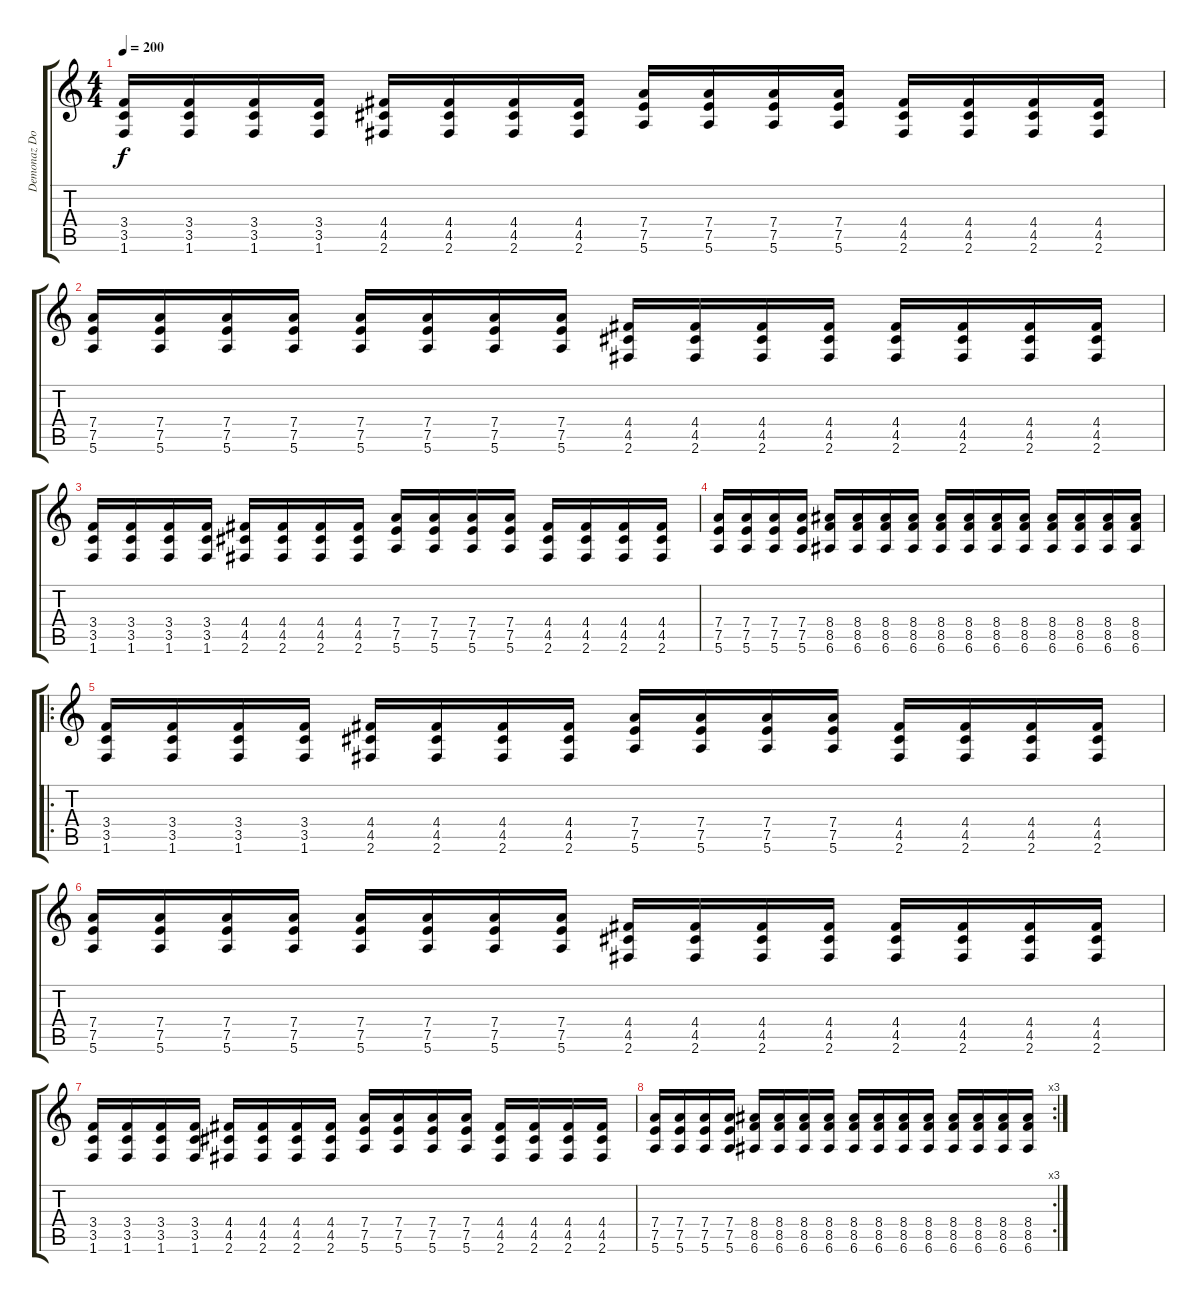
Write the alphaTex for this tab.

\track ("Demonaz Doom Occulta" "Demonaz Do") {instrument distortionguitar}
\staff {score tabs}
\tuning (E4 B3 G3 D3 A2 E2) {hide}
\ts (4 4)
\tempo 200
\clef g2
\ks c
(3.4 3.5 1.6).16{dy f volume 6 instrument distortionguitar} (3.4 3.5 1.6).16{volume 15 instrument distortionguitar} (3.4 3.5 1.6).16 (3.4 3.5 1.6).16 (4.4 4.5 2.6).16 (4.4 4.5 2.6).16 (4.4 4.5 2.6).16 (4.4 4.5 2.6).16 (7.4 7.5 5.6).16 (7.4 7.5 5.6).16 (7.4 7.5 5.6).16 (7.4 7.5 5.6).16 (4.4 4.5 2.6).16 (4.4 4.5 2.6).16 (4.4 4.5 2.6).16 (4.4 4.5 2.6).16 |
(7.4 7.5 5.6).16 (7.4 7.5 5.6).16 (7.4 7.5 5.6).16 (7.4 7.5 5.6).16 (7.4 7.5 5.6).16 (7.4 7.5 5.6).16 (7.4 7.5 5.6).16 (7.4 7.5 5.6).16 (4.4 4.5 2.6).16 (4.4 4.5 2.6).16 (4.4 4.5 2.6).16 (4.4 4.5 2.6).16 (4.4 4.5 2.6).16 (4.4 4.5 2.6).16 (4.4 4.5 2.6).16 (4.4 4.5 2.6).16 |
(3.4 3.5 1.6).16 (3.4 3.5 1.6).16 (3.4 3.5 1.6).16 (3.4 3.5 1.6).16 (4.4 4.5 2.6).16 (4.4 4.5 2.6).16 (4.4 4.5 2.6).16 (4.4 4.5 2.6).16 (7.4 7.5 5.6).16 (7.4 7.5 5.6).16 (7.4 7.5 5.6).16 (7.4 7.5 5.6).16 (4.4 4.5 2.6).16 (4.4 4.5 2.6).16 (4.4 4.5 2.6).16 (4.4 4.5 2.6).16 |
(7.4 7.5 5.6).16 (7.4 7.5 5.6).16 (7.4 7.5 5.6).16 (7.4 7.5 5.6).16 (8.4 8.5 6.6).16 (8.4 8.5 6.6).16 (8.4 8.5 6.6).16 (8.4 8.5 6.6).16 (8.4 8.5 6.6).16 (8.4 8.5 6.6).16 (8.4 8.5 6.6).16 (8.4 8.5 6.6).16 (8.4 8.5 6.6).16 (8.4 8.5 6.6).16 (8.4 8.5 6.6).16 (8.4 8.5 6.6).16 |
\ro
(3.4 3.5 1.6).16 (3.4 3.5 1.6).16 (3.4 3.5 1.6).16 (3.4 3.5 1.6).16 (4.4 4.5 2.6).16 (4.4 4.5 2.6).16 (4.4 4.5 2.6).16 (4.4 4.5 2.6).16 (7.4 7.5 5.6).16 (7.4 7.5 5.6).16 (7.4 7.5 5.6).16 (7.4 7.5 5.6).16 (4.4 4.5 2.6).16 (4.4 4.5 2.6).16 (4.4 4.5 2.6).16 (4.4 4.5 2.6).16 |
(7.4 7.5 5.6).16 (7.4 7.5 5.6).16 (7.4 7.5 5.6).16 (7.4 7.5 5.6).16 (7.4 7.5 5.6).16 (7.4 7.5 5.6).16 (7.4 7.5 5.6).16 (7.4 7.5 5.6).16 (4.4 4.5 2.6).16 (4.4 4.5 2.6).16 (4.4 4.5 2.6).16 (4.4 4.5 2.6).16 (4.4 4.5 2.6).16 (4.4 4.5 2.6).16 (4.4 4.5 2.6).16 (4.4 4.5 2.6).16 |
(3.4 3.5 1.6).16 (3.4 3.5 1.6).16 (3.4 3.5 1.6).16 (3.4 3.5 1.6).16 (4.4 4.5 2.6).16 (4.4 4.5 2.6).16 (4.4 4.5 2.6).16 (4.4 4.5 2.6).16 (7.4 7.5 5.6).16 (7.4 7.5 5.6).16 (7.4 7.5 5.6).16 (7.4 7.5 5.6).16 (4.4 4.5 2.6).16 (4.4 4.5 2.6).16 (4.4 4.5 2.6).16 (4.4 4.5 2.6).16 |
\rc 3
(7.4 7.5 5.6).16 (7.4 7.5 5.6).16 (7.4 7.5 5.6).16 (7.4 7.5 5.6).16 (8.4 8.5 6.6).16 (8.4 8.5 6.6).16 (8.4 8.5 6.6).16 (8.4 8.5 6.6).16 (8.4 8.5 6.6).16 (8.4 8.5 6.6).16 (8.4 8.5 6.6).16 (8.4 8.5 6.6).16 (8.4 8.5 6.6).16 (8.4 8.5 6.6).16 (8.4 8.5 6.6).16 (8.4 8.5 6.6).16
